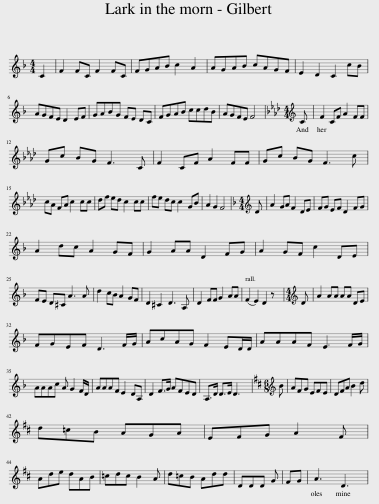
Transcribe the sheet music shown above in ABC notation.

X:1
L:1/8
M:4/4
I:linebreak $
K:F
V:1 treble
V:1
 C2 | F2 FC F2 FC | FGAB c2 A2 | AGAB cAGF | E2 D2 C2 cB |$ %5
 AGFE D2 EF | GABG FE DC | FGAB ccdB | AGFE F4 |[K:Ab][M:4/4][K:treble] C | %10
 F2 CF A2 FF |$ Gc BG F3 C | F2 CF A2 FF | Gc BG F3 c |$ cA FA c2 cc | %15
 df ed c2 cc | fe dc c2 GB | A2 G2 F4 |[K:F][M:4/4][K:treble] D | A2 GA F2 DE | %20
 FG EF D2 FG |$ A2 dc A2 GF | G2 AA D2 FG | A2 GF c2 DE |$ FE D^C A3 A | %25
 d2 cB A2 GF | D2 ^C2 D3 A, | D2 FF G2 AA | (F2 E2) D2 z x |[M:4/4][K:treble] D | %30
 A2 AA AA DE |$ FGEF D3 F/G/ | AcAG F2 ED/D/ | AAAF E3 F/G/ |$ AAAc A G2 F/D/ | %35
 AAAF E2 DA, | D2 F>G AFED | A,>D D>E D3 x |[K:D][M:6/8][K:treble] B | AFG EFE | %40
 DFA B2 d |$ d=cB AGA | EFG A2 F |$ Ade dAB | =cdc B2 A | %45
 d=cB Add | DDD G | FG | A3 D3 | %49
